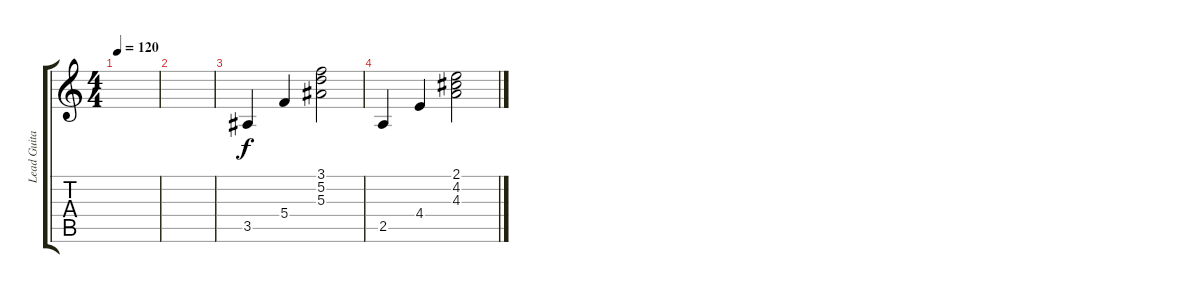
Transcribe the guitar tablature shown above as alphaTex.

\track ("Lead Guitar" "Lead Guita") {instrument overdrivenguitar}
\staff {score tabs}
\tuning (D4 A3 F3 C3 G2 D2) {hide}
\ts (4 4)
\tempo 120
\clef g2
\ks c
|
|
3.5.4 5.4.4 (3.1 5.2 5.3).2 |
2.5.4 4.4.4 (2.1 4.2 4.3).2
